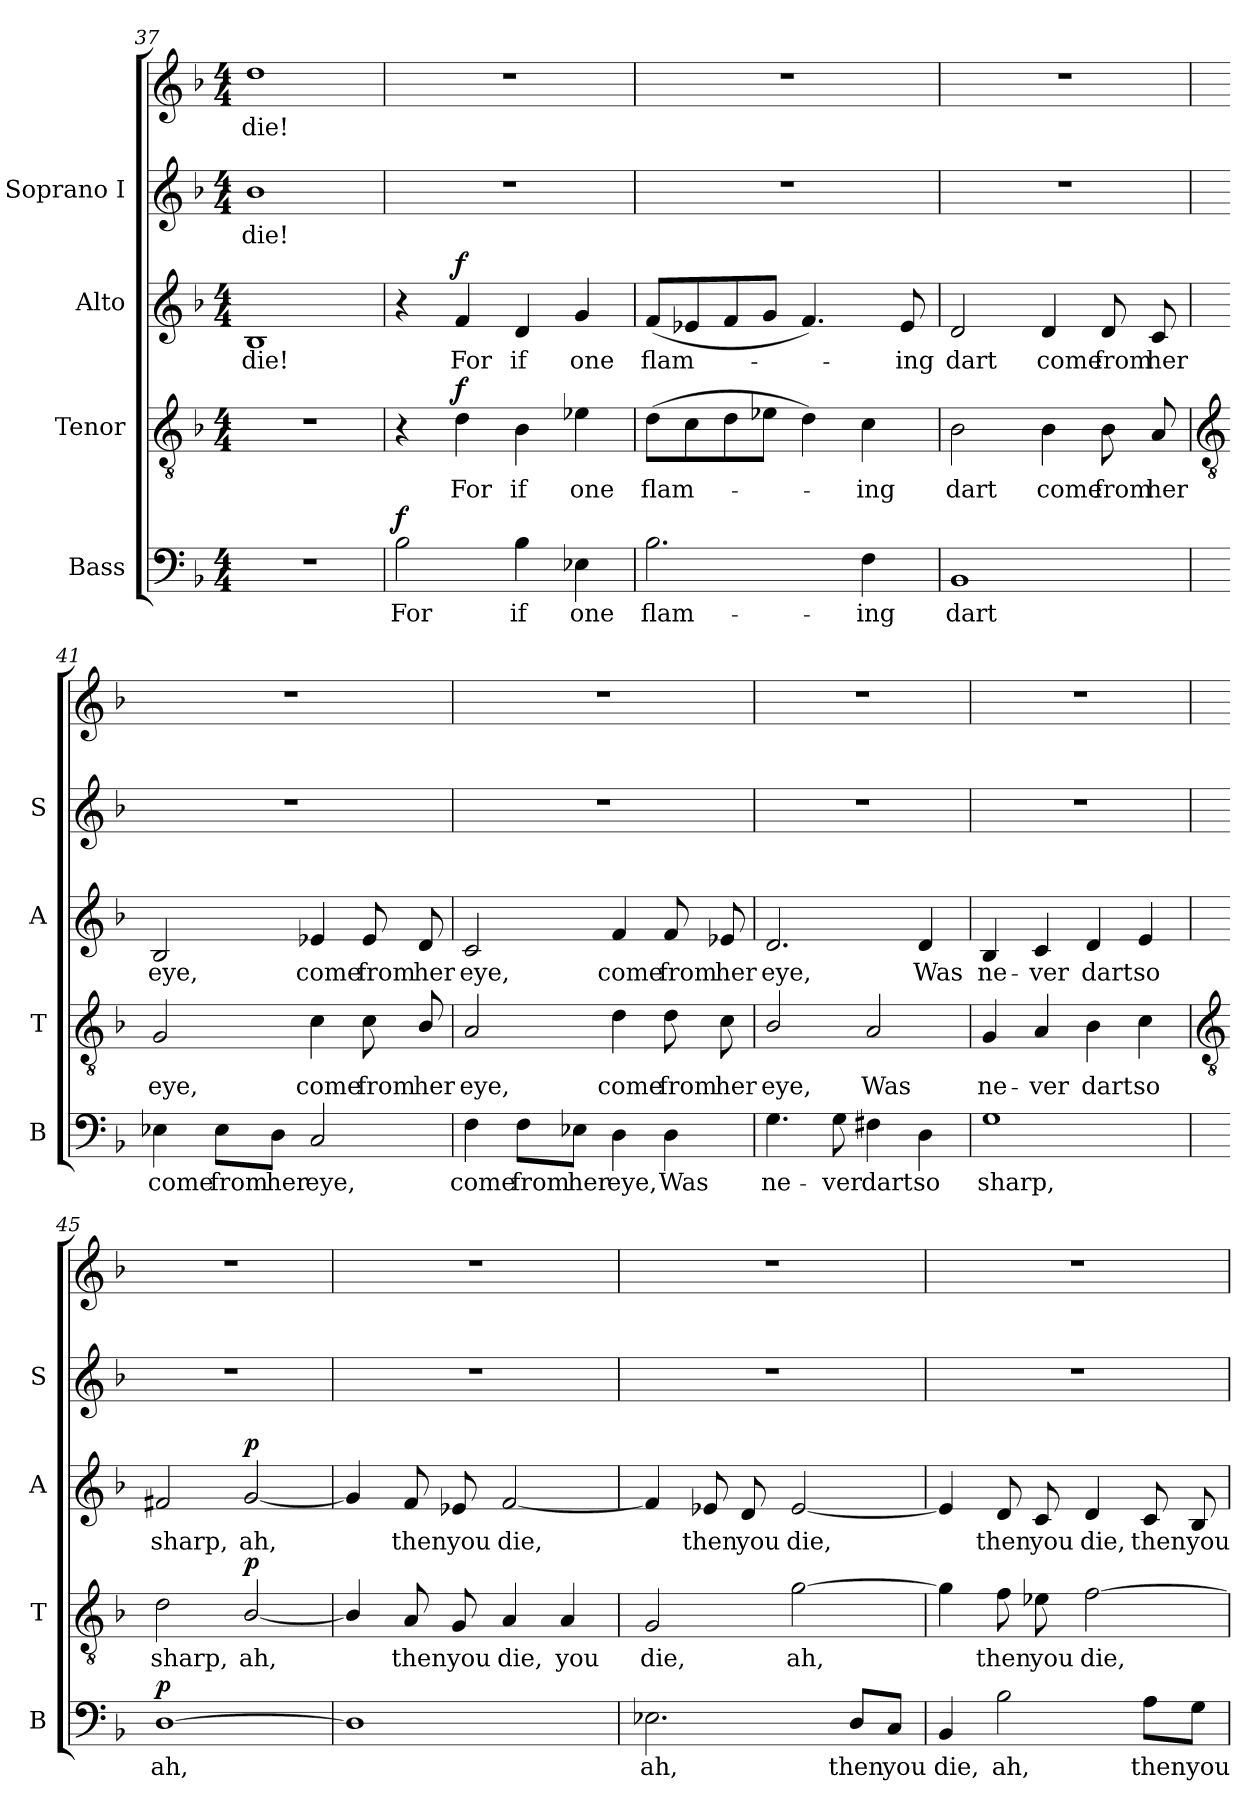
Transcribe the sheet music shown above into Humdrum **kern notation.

**kern	**text	**dynam	**kern	**text	**dynam	**kern	**text	**dynam	**kern	**text	**kern	**text
*part4	*part4	*part4	*part3	*part3	*part3	*part2	*part2	*part2	*part1	*part1	*part1	*part1
*staff5	*staff5	*staff5	*staff4	*staff4	*staff4	*staff3	*staff3	*staff3	*staff2	*staff2	*staff1	*staff1
*I"Bass	*	*	*I"Tenor	*	*	*I"Alto	*	*	*I"Soprano I	*	*	*
*I'B	*	*	*I'T	*	*	*I'A	*	*	*I'S	*	*	*
*clefF4	*	*	*clefGv2	*	*	*clefG2	*	*	*clefG2	*	*clefG2	*
*k[b-]	*	*	*k[b-]	*	*	*k[b-]	*	*	*k[b-]	*	*k[b-]	*
*F:	*	*	*F:	*	*	*F:	*	*	*F:	*	*F:	*
*M4/4	*	*	*M4/4	*	*	*M4/4	*	*	*M4/4	*	*M4/4	*
=37	=37	=37	=37	=37	=37	=37	=37	=37	=37	=37	=37	=37
!	!	!	!	!	!	!	!LO:LY:b	!	!	!LO:LY:b	!	!LO:LY:b
1r	.	.	1r	.	.	1B-	die!	.	1b-	die!	1dd	die!
=38	=38	=38	=38	=38	=38	=38	=38	=38	=38	=38	=38	=38
!	!LO:LY:b	!LO:DY:b	!	!	!	!	!	!	!	!	!	!
2B-	For	f	4r	.	.	4r	.	.	1r	.	1r	.
!	!	!	!	!LO:LY:b	!LO:DY:b	!	!LO:LY:b	!LO:DY:b	!	!	!	!
.	.	.	4d	For	f	4f	For	f	.	.	.	.
!	!LO:LY:b	!	!	!LO:LY:b	!	!	!LO:LY:b	!	!	!	!	!
4B-	if	.	4B-	if	.	4d	if	.	.	.	.	.
!	!LO:LY:b	!	!	!LO:LY:b	!	!	!LO:LY:b	!	!	!	!	!
4E-X	one	.	4e-X	one	.	4g	one	.	.	.	.	.
=39	=39	=39	=39	=39	=39	=39	=39	=39	=39	=39	=39	=39
!	!LO:LY:b	!	!	!LO:LY:b	!	!	!LO:LY:b	!	!	!	!	!
2.B-	flam-	.	(>8dL	flam-	.	(<8fL	flam-	.	1r	.	1r	.
.	.	.	8c	.	.	8e-X	.	.	.	.	.	.
.	.	.	8d	.	.	8f	.	.	.	.	.	.
.	.	.	8e-XJ	.	.	8gJ	.	.	.	.	.	.
.	.	.	4d)	.	.	4.f)	.	.	.	.	.	.
!	!LO:LY:b	!	!	!LO:LY:b	!	!	!	!	!	!	!	!
4F	-ing	.	4c	ing	.	.	.	.	.	.	.	.
!	!	!	!	!	!	!	!LO:LY:b	!	!	!	!	!
.	.	.	.	.	.	8e-	ing	.	.	.	.	.
=40	=40	=40	=40	=40	=40	=40	=40	=40	=40	=40	=40	=40
!	!LO:LY:b	!	!	!LO:LY:b	!	!	!LO:LY:b	!	!	!	!	!
1BB-	dart	.	2B-	dart	.	2d	dart	.	1r	.	1r	.
!	!	!	!	!LO:LY:b	!	!	!LO:LY:b	!	!	!	!	!
.	.	.	4B-	come	.	4d	come	.	.	.	.	.
!	!	!	!	!LO:LY:b	!	!	!LO:LY:b	!	!	!	!	!
.	.	.	8B-	from	.	8d	from	.	.	.	.	.
!	!	!	!	!LO:LY:b	!	!	!LO:LY:b	!	!	!	!	!
.	.	.	8A/	her	.	8c/	her	.	.	.	.	.
!!LO:LB:g=z
=41	=41	=41	=41	=41	=41	=41	=41	=41	=41	=41	=41	=41
*	*	*	*clefGv2	*	*	*	*	*	*	*	*	*
!	!LO:LY:b	!	!	!LO:LY:b	!	!	!LO:LY:b	!	!	!	!	!
4E-X	come	.	2G	eye,	.	2B-	eye,	.	1r	.	1r	.
!	!LO:LY:b	!	!	!	!	!	!	!	!	!	!	!
8E-\L	from	.	.	.	.	.	.	.	.	.	.	.
!	!LO:LY:b	!	!	!	!	!	!	!	!	!	!	!
8D\J	her	.	.	.	.	.	.	.	.	.	.	.
!	!LO:LY:b	!	!	!LO:LY:b	!	!	!LO:LY:b	!	!	!	!	!
2C	eye,	.	4c	come	.	4e-X	come	.	.	.	.	.
!	!	!	!	!LO:LY:b	!	!	!LO:LY:b	!	!	!	!	!
.	.	.	8c	from	.	8e-	from	.	.	.	.	.
!	!	!	!	!LO:LY:b	!	!	!LO:LY:b	!	!	!	!	!
.	.	.	8B-/	her	.	8d	her	.	.	.	.	.
=42	=42	=42	=42	=42	=42	=42	=42	=42	=42	=42	=42	=42
!	!LO:LY:b	!	!	!LO:LY:b	!	!	!LO:LY:b	!	!	!	!	!
4F	come	.	2A	eye,	.	2c	eye,	.	1r	.	1r	.
!	!LO:LY:b	!	!	!	!	!	!	!	!	!	!	!
8F\L	from	.	.	.	.	.	.	.	.	.	.	.
!	!LO:LY:b	!	!	!	!	!	!	!	!	!	!	!
8E-X\J	her	.	.	.	.	.	.	.	.	.	.	.
!	!LO:LY:b	!	!	!LO:LY:b	!	!	!LO:LY:b	!	!	!	!	!
4D	eye,	.	4d	come	.	4f	come	.	.	.	.	.
!	!LO:LY:b	!	!	!LO:LY:b	!	!	!LO:LY:b	!	!	!	!	!
4D	Was	.	8d	from	.	8f	from	.	.	.	.	.
!	!	!	!	!LO:LY:b	!	!	!LO:LY:b	!	!	!	!	!
.	.	.	8c	her	.	8e-X	her	.	.	.	.	.
=43	=43	=43	=43	=43	=43	=43	=43	=43	=43	=43	=43	=43
!	!LO:LY:b	!	!	!LO:LY:b	!	!	!LO:LY:b	!	!	!	!	!
4.G	ne-	.	2B-/	eye,	.	2.d	eye,	.	1r	.	1r	.
!	!LO:LY:b	!	!	!	!	!	!	!	!	!	!	!
8G	-ver	.	.	.	.	.	.	.	.	.	.	.
!	!LO:LY:b	!	!	!LO:LY:b	!	!	!	!	!	!	!	!
4F#X	dart	.	2A/	Was	.	.	.	.	.	.	.	.
!	!LO:LY:b	!	!	!	!	!	!LO:LY:b	!	!	!	!	!
4D	so	.	.	.	.	4d	Was	.	.	.	.	.
=44	=44	=44	=44	=44	=44	=44	=44	=44	=44	=44	=44	=44
!	!LO:LY:b	!	!	!LO:LY:b	!	!	!LO:LY:b	!	!	!	!	!
1G	sharp,	.	4G	ne-	.	4B-	ne-	.	1r	.	1r	.
!	!	!	!	!LO:LY:b	!	!	!LO:LY:b	!	!	!	!	!
.	.	.	4A	-ver	.	4c	-ver	.	.	.	.	.
!	!	!	!	!LO:LY:b	!	!	!LO:LY:b	!	!	!	!	!
.	.	.	4B-	dart	.	4d	dart	.	.	.	.	.
!	!	!	!	!LO:LY:b	!	!	!LO:LY:b	!	!	!	!	!
.	.	.	4c	so	.	4e	so	.	.	.	.	.
!!LO:LB:g=z
=45	=45	=45	=45	=45	=45	=45	=45	=45	=45	=45	=45	=45
*	*	*	*clefGv2	*	*	*	*	*	*	*	*	*
!	!LO:LY:b	!LO:DY:b	!	!LO:LY:b	!	!	!LO:LY:b	!	!	!	!	!
[1D	ah,	p	2d	sharp,	.	2f#X	sharp,	.	1r	.	1r	.
!	!	!	!	!LO:LY:b	!LO:DY:b	!	!LO:LY:b	!LO:DY:b	!	!	!	!
.	.	.	[2B-/	ah,	p	[2g	ah,	p	.	.	.	.
=46	=46	=46	=46	=46	=46	=46	=46	=46	=46	=46	=46	=46
1D]	.	.	4B-/]	.	.	4g]	.	.	1r	.	1r	.
!	!	!	!	!LO:LY:b	!	!	!LO:LY:b	!	!	!	!	!
.	.	.	8A/	then	.	8f	then	.	.	.	.	.
!	!	!	!	!LO:LY:b	!	!	!LO:LY:b	!	!	!	!	!
.	.	.	8G	you	.	8e-X	you	.	.	.	.	.
!	!	!	!	!LO:LY:b	!	!	!LO:LY:b	!	!	!	!	!
.	.	.	4A/	die,	.	[2f	die,	.	.	.	.	.
!	!	!	!	!LO:LY:b	!	!	!	!	!	!	!	!
.	.	.	4A/	you	.	.	.	.	.	.	.	.
=47	=47	=47	=47	=47	=47	=47	=47	=47	=47	=47	=47	=47
!	!LO:LY:b	!	!	!LO:LY:b	!	!	!	!	!	!	!	!
2.E-X	ah,	.	2G	die,	.	4f]	.	.	1r	.	1r	.
!	!	!	!	!	!	!	!LO:LY:b	!	!	!	!	!
.	.	.	.	.	.	8e-X	then	.	.	.	.	.
!	!	!	!	!	!	!	!LO:LY:b	!	!	!	!	!
.	.	.	.	.	.	8d	you	.	.	.	.	.
!	!	!	!	!LO:LY:b	!	!	!LO:LY:b	!	!	!	!	!
.	.	.	[2g	ah,	.	[2e-	die,	.	.	.	.	.
!	!LO:LY:b	!	!	!	!	!	!	!	!	!	!	!
8D/L	then	.	.	.	.	.	.	.	.	.	.	.
!	!LO:LY:b	!	!	!	!	!	!	!	!	!	!	!
8C/J	you	.	.	.	.	.	.	.	.	.	.	.
=48	=48	=48	=48	=48	=48	=48	=48	=48	=48	=48	=48	=48
!	!LO:LY:b	!	!	!	!	!	!	!	!	!	!	!
4BB-	die,	.	4g]	.	.	4e-]	.	.	1r	.	1r	.
!	!LO:LY:b	!	!	!LO:LY:b	!	!	!LO:LY:b	!	!	!	!	!
2B-	ah,	.	8f	then	.	8d	then	.	.	.	.	.
!	!	!	!	!LO:LY:b	!	!	!LO:LY:b	!	!	!	!	!
.	.	.	8e-X	you	.	8c	you	.	.	.	.	.
!	!	!	!	!LO:LY:b	!	!	!LO:LY:b	!	!	!	!	!
.	.	.	[2f	die,	.	4d	die,	.	.	.	.	.
!	!LO:LY:b	!	!	!	!	!	!LO:LY:b	!	!	!	!	!
8A\L	then	.	.	.	.	8c/	then	.	.	.	.	.
!	!LO:LY:b	!	!	!	!	!	!LO:LY:b	!	!	!	!	!
8G\J	you	.	.	.	.	8B-	you	.	.	.	.	.
=	=	=	=	=	=	=	=	=	=	=	=	=
*-	*-	*-	*-	*-	*-	*-	*-	*-	*-	*-	*-	*-
